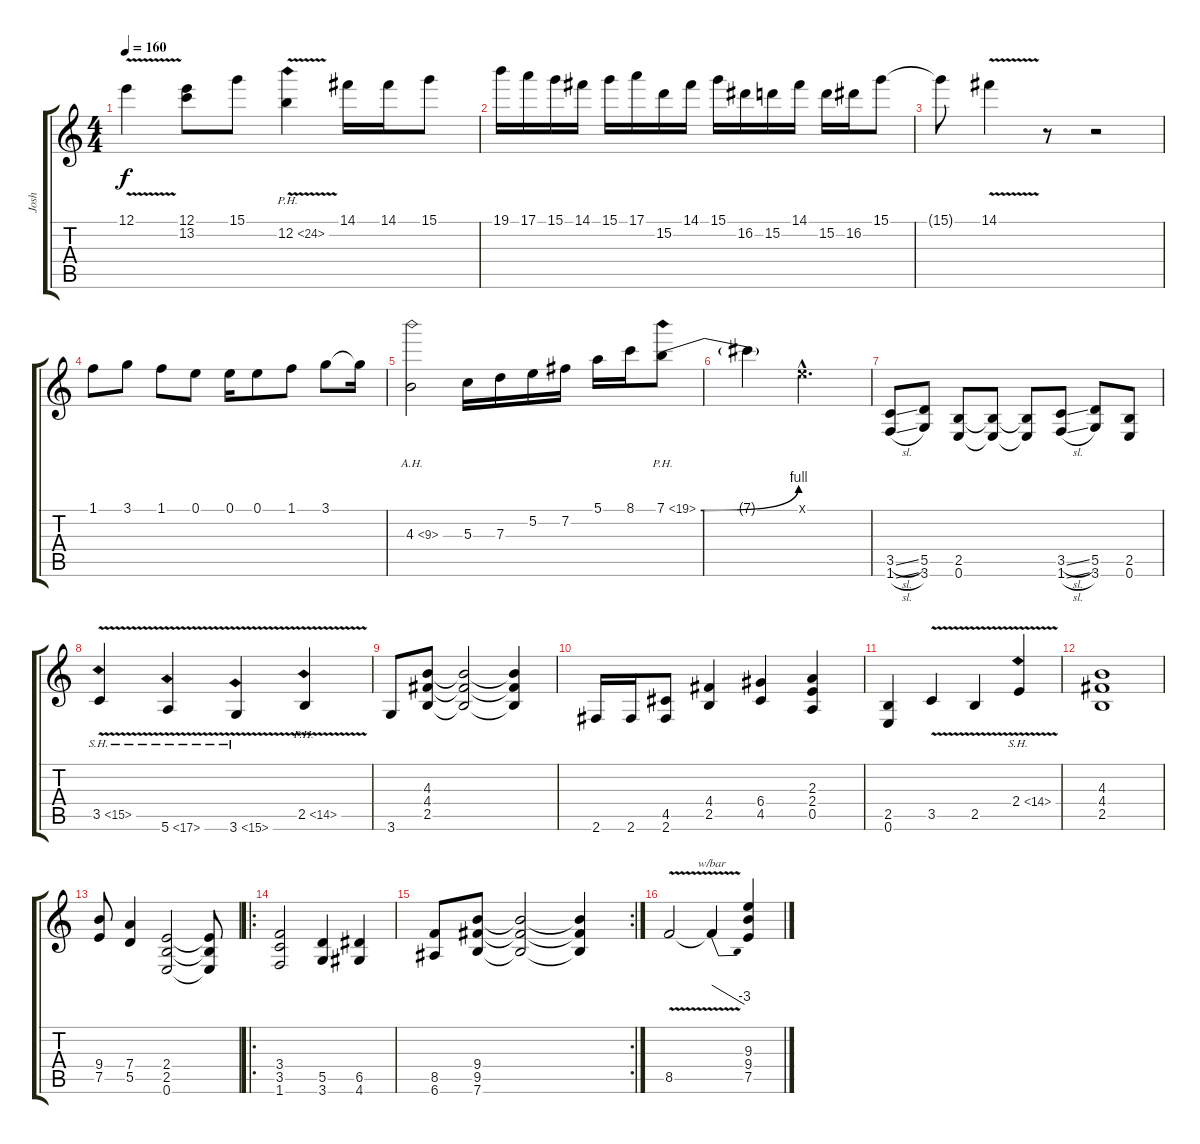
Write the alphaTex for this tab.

\track ("Josh" "Josh") {instrument distortionguitar}
\staff {score tabs}
\tuning (E4 B3 G3 D3 A2 E2) {hide}
\ts (4 4)
\tempo 160
\clef g2
\ks c
12.1{v}.4{dy f} (12.1 13.2).8 15.1.8 12.2{ph 12 v}.4 14.1.16 14.1.16 15.1.8 |
19.1.16 17.1.16 15.1.16 14.1.16 15.1.16 17.1.16 15.2.16 14.1.16 15.1.16 16.2.16 15.2.16 14.1.16 15.2.16 16.2.16 15.1.8 |
15.1{t}.8 14.1{v}.4 r.8 r.2 |
1.1.8 3.1.8 1.1.8 0.1.8 0.1.16 0.1.8 1.1.8 3.1.8 3.1{t}.16 |
4.3{ah 5}.2 5.3.16 7.3.16 5.2.16 7.2.16 5.1.16 8.1.16 7.1{be (bend 0 0 60 4) ph 12}.8 |
7.1{t}.4 0.1{hac x}.2{d} |
(3.5{sl} 1.6{sl}).8 (5.5 3.6).8 (2.5 0.6).8 (2.5{t} 0.6{t}).8 (2.5{t} 0.6{t}).8 (3.5{sl} 1.6{sl}).8 (5.5 3.6).8 (2.5 0.6).8 |
3.5{sh 12 v}.4 5.6{sh 12 v}.4 3.6{sh 12 v}.4 2.5{ph 12 v}.4 |
3.6.8 (4.3 4.4 2.5).8 (4.3{t} 4.4{t} 2.5{t}).2 (4.3{t} 4.4{t} 2.5{t}).4 |
2.6.16 2.6.16 (4.5 2.6).8 (4.4 2.5).4 (6.4 4.5).4 (2.3 2.4 0.5).4 |
(2.5 0.6).4 3.5{v}.4 2.5{v}.4 2.4{sh 12 v}.4 |
(4.3 4.4 2.5).1 |
(9.4 7.5).8 (7.4 5.5).4 (2.4 2.5 0.6).2 (2.4{t} 2.5{t} 0.6{t}).8 |
\ro
(3.4 3.5 1.6).2 (5.5 3.6).4 (6.5 4.6).4 |
\rc 2
(8.5 6.6).8 (9.4 9.5 7.6).8 (9.4{t} 9.5{t} 7.6{t}).2 (9.4{t} 9.5{t} 7.6{t}).4 |
8.5{v}.2 8.5{t}.4{tbe (dive default 0 0 60 -12)} (9.3 9.4 7.5).4
